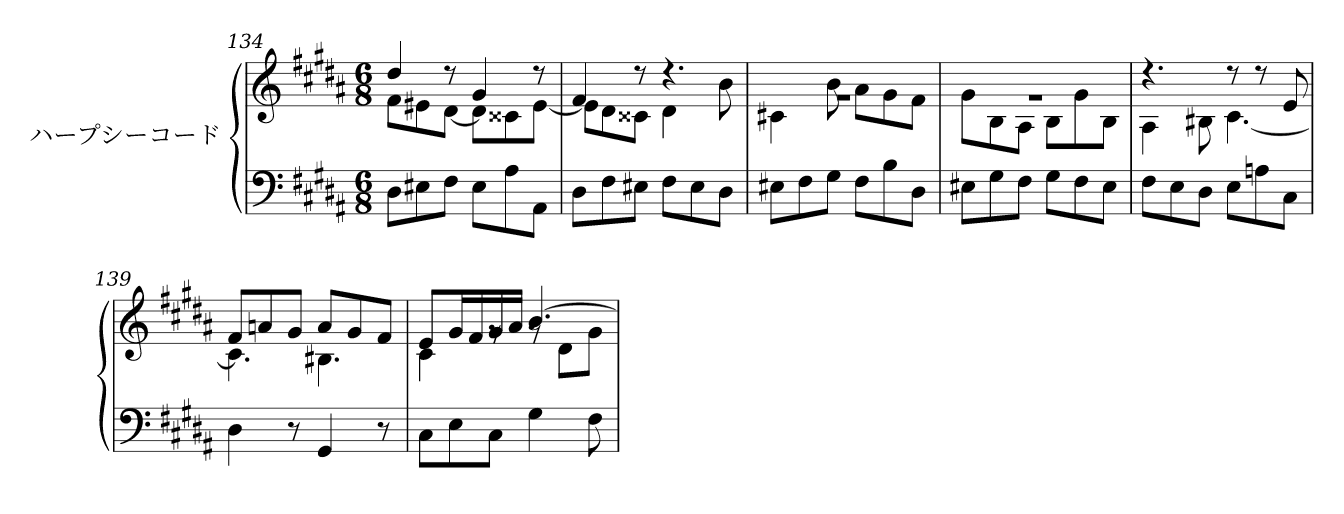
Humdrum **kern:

**kern	**kern
*part1	*part1
*staff2	*staff1
*I"ハープシーコード	*
!!LO:LB:g=z
*clefF4	*clefG2
*k[f#c#g#d#a#]	*k[f#c#g#d#a#]
*M6/8	*M6/8
=134	=134
*	*^
8D#\L	4dd#/	8f#\L
8E#X\	.	8e#X\
8F#\J	8rdd	[8d#\J
8E#\L	4g#/	8d#\L]
8A#\	.	8c##X\
8AA#\J	8rdd	[8e#\J
=135	=135	=135
8D#\L	4f#/	8e#\L]
8F#\	.	8d#\
8E#X\J	8rdd	8c##X\J
8F#\L	4.rdd	4d#\
8E#\	.	.
8D#\J	.	8b\
=136	=136	=136
8E#X\L	2.rg	4c#X\
8F#\	.	.
8G#\J	.	8b\
8F#\L	.	8a#\L
8B\	.	8g#\
8D#\J	.	8f#\J
=137	=137	=137
8E#X\L	2.rg	8g#\L
8G#\	.	8B\
8F#\J	.	8A#\J
8G#\L	.	8B\L
8F#\	.	8g#\
8E#\J	.	8B\J
=138	=138	=138
8F#\L	4.rdd	4A#\
8E\	.	.
8D#\J	.	8B#X\
8E\L	8r	[4.c#\
8An\	8r	.
8C#\J	8e/	.
!!LO:LB:g=z	!!
=139	=139	=139
4D#\	8f#/L	4.c#\]
.	8an/	.
8r	8g#/J	.
4GG#/	8a/L	4.B#X\
.	8g#/	.
8r	8f#/J	.
=140	=140	=140
8C#\L	8e/L	4c#\
8E\	16g#/L	.
.	16f#/	.
8C#\J	16g#/	8rg
.	16a#/JJ	.
4G#\	[4.b/	8rg
.	.	8d#\L
8F#\	.	8g#\J
*	*v	*v
=	=
*-	*-
